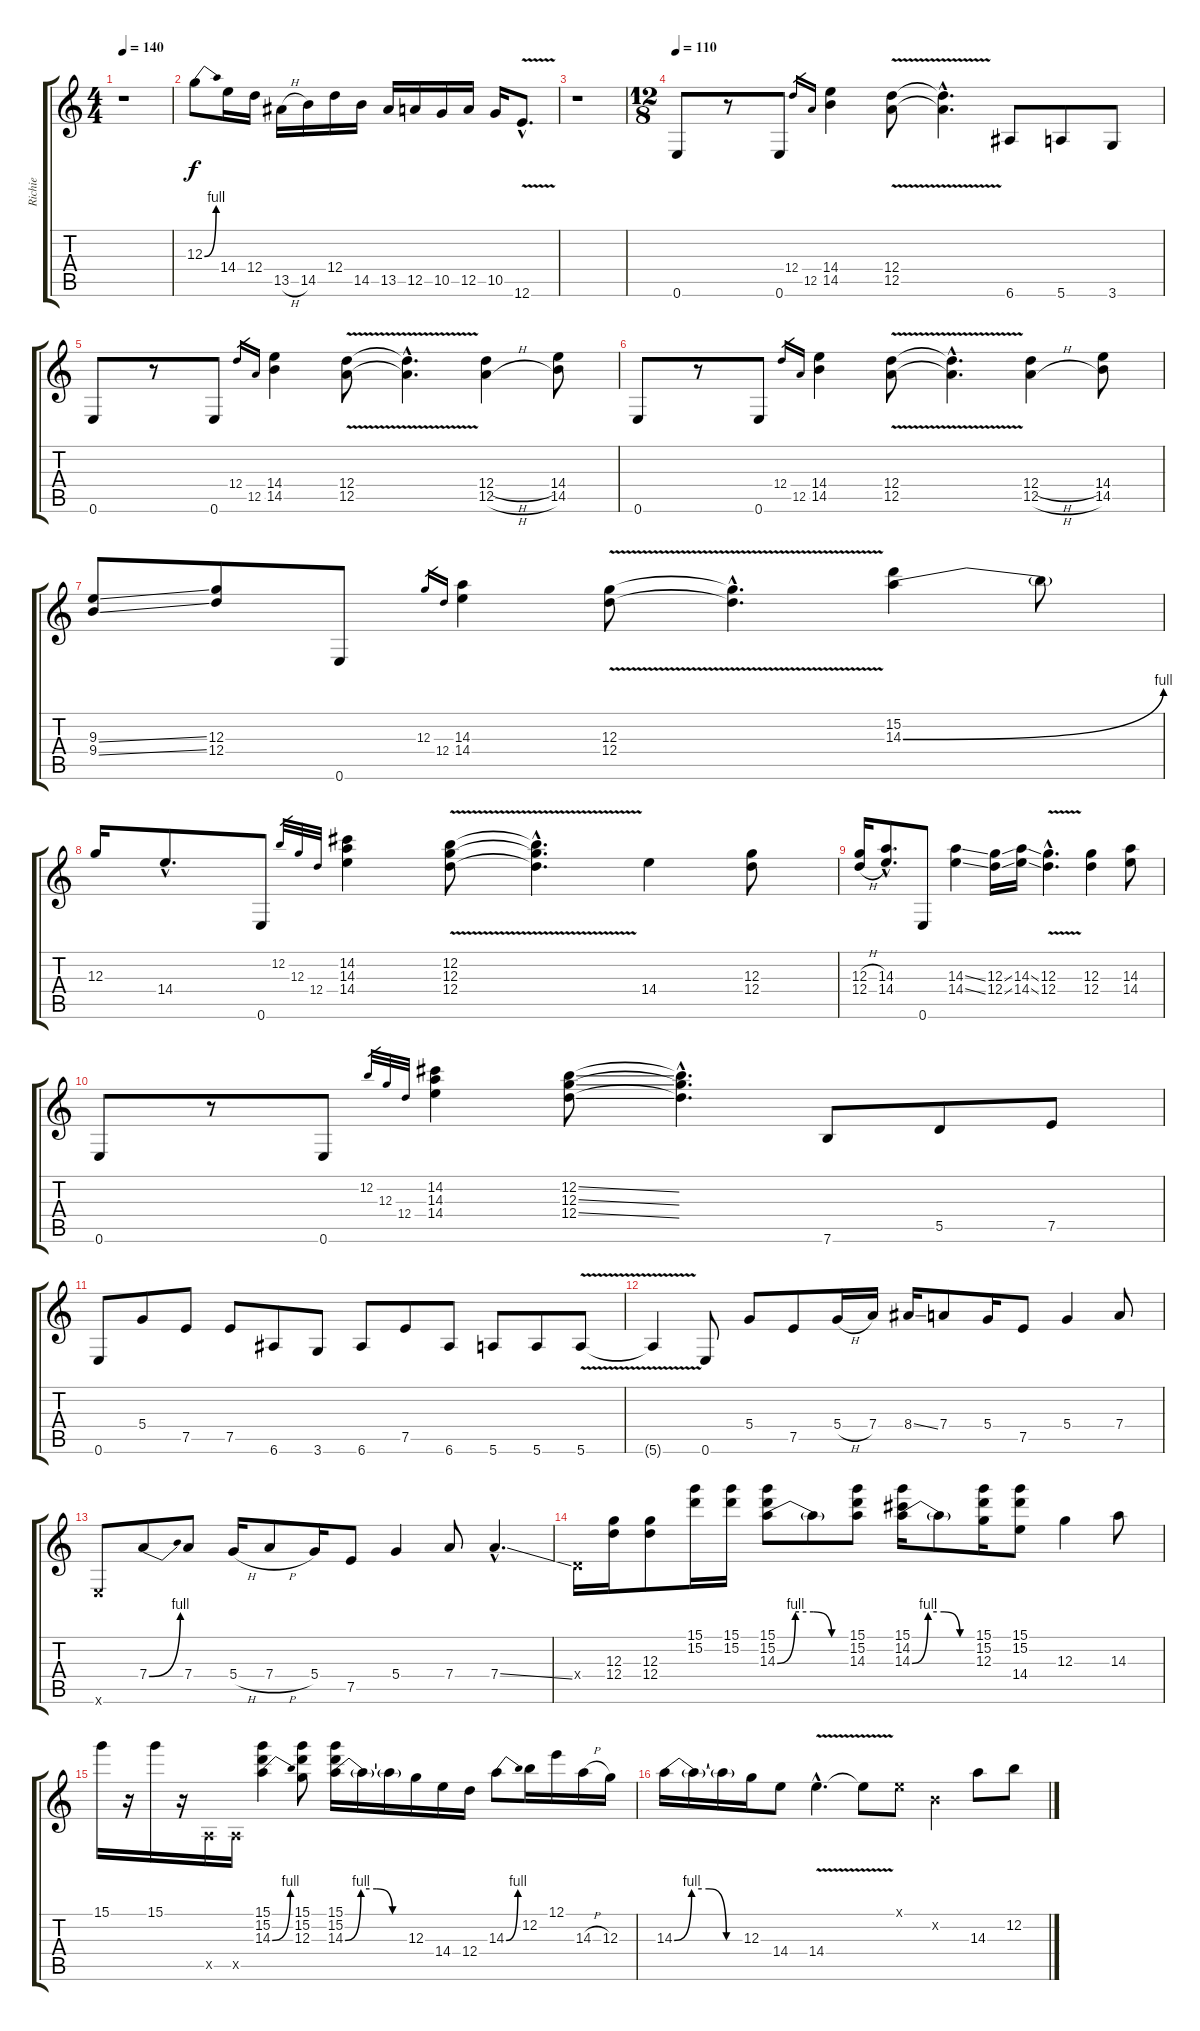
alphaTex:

\track ("Richie" "Richie") {instrument distortionguitar}
\staff {score tabs}
\tuning (E4 B3 G3 D3 A2 E2) {hide}
\ts (4 4)
\tempo 140
\clef g2
\ks c
r.1{dy f} |
12.3{be (bend 0 0 60 4)}.8 14.4.16 12.4.16 13.5{h}.16 14.5.16 12.4.16 14.5.16 13.5.16 12.5.16 10.5.16 12.5.16 10.5.16 12.6{v hac}.8{d} |
r.1 |
\ts (12 8)
\tempo 110
0.6.8 r.8 0.6.8 12.4.16{gr} 12.5.16{gr} (14.4 14.5).4 (12.4{v} 12.5).8 (12.4{hac t} 12.5{hac t}).4{d} 6.6.8 5.6.8 3.6.8 |
0.6.8 r.8 0.6.8 12.4.16{gr} 12.5.16{gr} (14.4 14.5).4 (12.4{v} 12.5).8 (12.4{hac t} 12.5{hac t}).4{d} (12.4{h} 12.5{h}).4 (14.4 14.5).8 |
0.6.8 r.8 0.6.8 12.4.16{gr} 12.5.16{gr} (14.4 14.5).4 (12.4{v} 12.5).8 (12.4{hac t} 12.5{hac t}).4{d} (12.4{h} 12.5{h}).4 (14.4 14.5).8 |
(9.3{ss} 9.4{ss}).8 (12.3 12.4).8 0.6.8 12.3.16{gr} 12.4.16{gr} (14.3 14.4).4 (12.3{v} 12.4).8 (12.3{hac t} 12.4{hac t}).4{d} (15.2 14.3{be (bend 0 0 60 4)}).4 14.3{t}.8 |
12.3.16 14.4{hac}.8{d} 0.6.8 12.2.32{gr} 12.3.32{gr} 12.4.32{gr} (14.2 14.3 14.4).4 (12.2{v} 12.3 12.4).8 (12.2{hac t} 12.3{hac t} 12.4{hac t}).4{d} 14.4.4 (12.3 12.4).8 |
(12.3{h} 12.4{h}).16 (14.3{hac} 14.4{hac}).8{d} 0.6.8 (14.3{ss} 14.4{ss}).4 (12.3{ss} 12.4{ss}).16 (14.3{ss} 14.4{ss}).16 (12.3{v hac} 12.4{hac}).4{d} (12.3 12.4).4 (14.3 14.4).8 |
0.6.8 r.8 0.6.8 12.2.32{gr} 12.3.32{gr} 12.4.32{gr} (14.2 14.3 14.4).4 (12.2{ss} 12.3{ss} 12.4{ss}).8 (12.2{hac t} 12.3{hac t} 12.4{hac t}).4{d} 7.6.8 5.5.8 7.5.8 |
0.6.8 5.4.8 7.5.8 7.5.8 6.6.8 3.6.8 6.6.8 7.5.8 6.6.8 5.6.8 5.6.8 5.6{v}.8 |
5.6{t}.4 0.6.8 5.4.8 7.5.8 5.4{h}.16 7.4.16 8.4{ss}.16 7.4.8 5.4.16 7.5.8 5.4.4 7.4.8 |
0.6{x}.8 7.4{be (bend 0 0 60 4)}.8 7.4.8 5.4{h}.16 7.4{h}.8 5.4.16 7.5.8 5.4.4 7.4.8 7.4{ss hac}.4{d} |
0.4{x}.16 (12.3 12.4).16 (12.3 12.4).8 (15.1 15.2).16 (15.1 15.2).16 (15.1 15.2 14.3{be (custom 0 0 15 4 30 4 45 0 60 0)}).8 14.3{t}.8 (15.1 15.2 14.3).8 (15.1 14.2 14.3{be (custom 0 0 15 4 30 4 45 0 60 0)}).16 14.3{t}.8 (15.1 15.2 12.3).16 (15.1 15.2 14.4).8 12.3.4 14.3.8 |
15.1.16 r.16 15.1.16 r.16 0.5{x}.16 0.5{x}.16 (15.1 15.2 14.3{be (bend 0 0 60 4)}).4 (15.1 15.2 12.3).8 (15.1 15.2 14.3{be (custom 0 0 15 4 30 4 45 0 60 0)}).16 14.3{t}.16 14.3{t}.16 12.3.16 14.4.16 12.4.16 14.3{be (bend 0 0 60 4)}.8 12.2.16 12.1.16 14.3{h}.16 12.3.16 |
14.3{be (custom 0 0 15 4 30 4 45 0 60 0)}.16 14.3{t}.16 14.3{t}.16 12.3.16 14.4.8 14.4{v hac}.4{d} 14.4{t}.8 0.1{x}.8 0.2{x}.4 14.3.8 12.2.8
